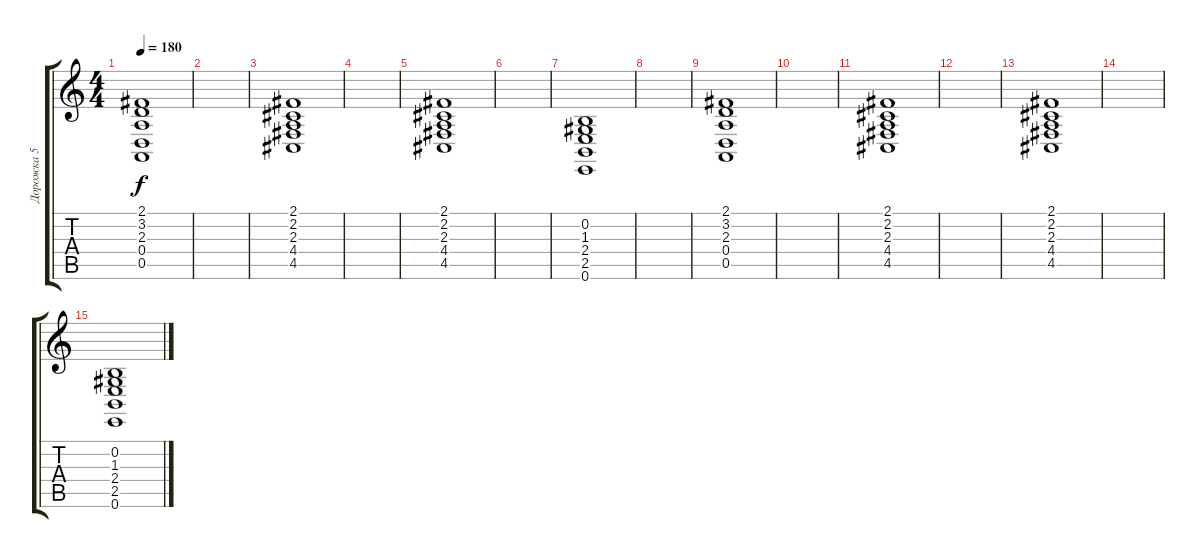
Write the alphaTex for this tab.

\track ("Дорожка 5" "Дорожка 5") {instrument pad2warm}
\staff {score tabs}
\tuning (E4 B3 G3 D3 A2 E2) {hide}
\ts (4 4)
\tempo 180
\clef g2
\ks c
(2.1 3.2 2.3 0.4 0.5).1{dy f} |
|
(2.1 2.2 2.3 4.4 4.5).1 |
|
(2.1 2.2 2.3 4.4 4.5).1 |
|
(0.2 1.3 2.4 2.5 0.6).1 |
|
(2.1 3.2 2.3 0.4 0.5).1 |
|
(2.1 2.2 2.3 4.4 4.5).1 |
|
(2.1 2.2 2.3 4.4 4.5).1 |
|
(0.2 1.3 2.4 2.5 0.6).1
